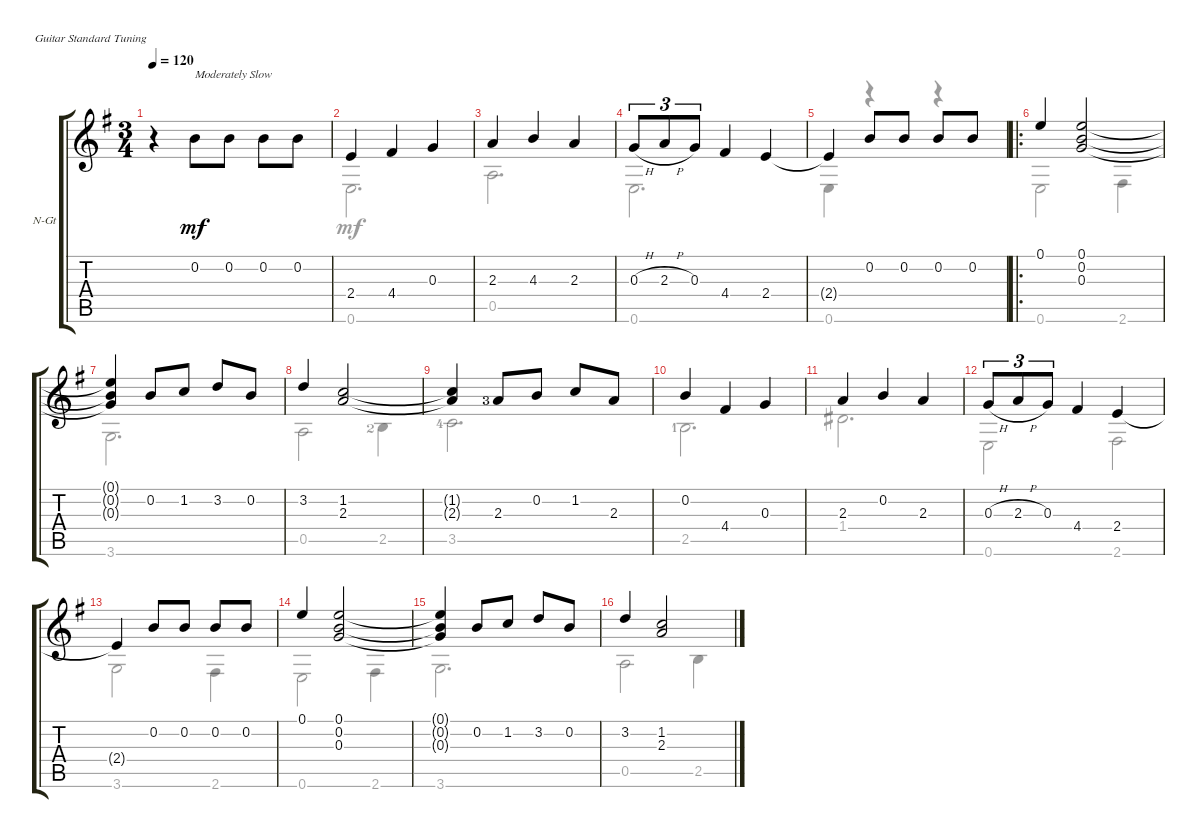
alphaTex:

\defaultSystemsLayout 4
\bracketExtendMode groupsimilarinstruments
\firstSystemTrackNameOrientation horizontal
\otherSystemsTrackNameOrientation horizontal
\track ("Nylon Guitar" "N-Gt") {instrument acousticguitarnylon}
\staff {score tabs}
\tuning (E4 B3 G3 D3 A2 E2)
\voice
\ts (3 4)
\tempo 120
\clef g2
\ks g
r.4{dy mf instrument acousticguitarnylon} 0.2.8{txt "Moderately Slow"} 0.2.8 0.2.8 0.2.8 |
2.4.4 4.4.4 0.3.4 |
2.3.4 4.3.4 2.3.4 |
0.3{h}.8{tu (3 2)} 2.3{h}.8{tu (3 2)} 0.3.8{tu (3 2)} 4.4.4 2.4.4 |
2.4{t}.4 0.2.8 0.2.8 0.2.8 0.2.8 |
\ro
0.1.4 (0.1 0.2 0.3).2 |
(0.3{t} 0.2{t} 0.1{t}).4 0.2.8 1.2.8 3.2.8 0.2.8 |
3.2.4 (1.2 2.3).2 |
(2.3{t} 1.2{t}).4 2.3{lf 4}.8 0.2.8 1.2.8 2.3.8 |
0.2.4 4.4.4 0.3.4 |
2.3.4 0.2.4 2.3.4 |
0.3{h}.8{tu (3 2)} 2.3{h}.8{tu (3 2)} 0.3.8{tu (3 2)} 4.4.4 2.4.4 |
2.4{t}.4 0.2.8 0.2.8 0.2.8 0.2.8 |
0.1.4 (0.1 0.2 0.3).2 |
(0.3{t} 0.2{t} 0.1{t}).4 0.2.8 1.2.8 3.2.8 0.2.8 |
3.2.4 (1.2 2.3).2
\voice
\clef g2
\ottava regular
\simile none
\ks g
|
0.6.2{d} |
0.5.2{d} |
0.6.2{d} |
0.6.4 r.4 r.4 |
0.6.2 2.6.4 |
3.6.2{d} |
0.5.2 2.5{lf 3}.4 |
3.5{lf 5}.2{d} |
2.5{lf 2}.2{d} |
1.4.2{d} |
0.6.2 2.6.2 |
3.6.2 2.6.4 |
0.6.2 2.6.4 |
3.6.2{d} |
0.5.2 2.5.4
